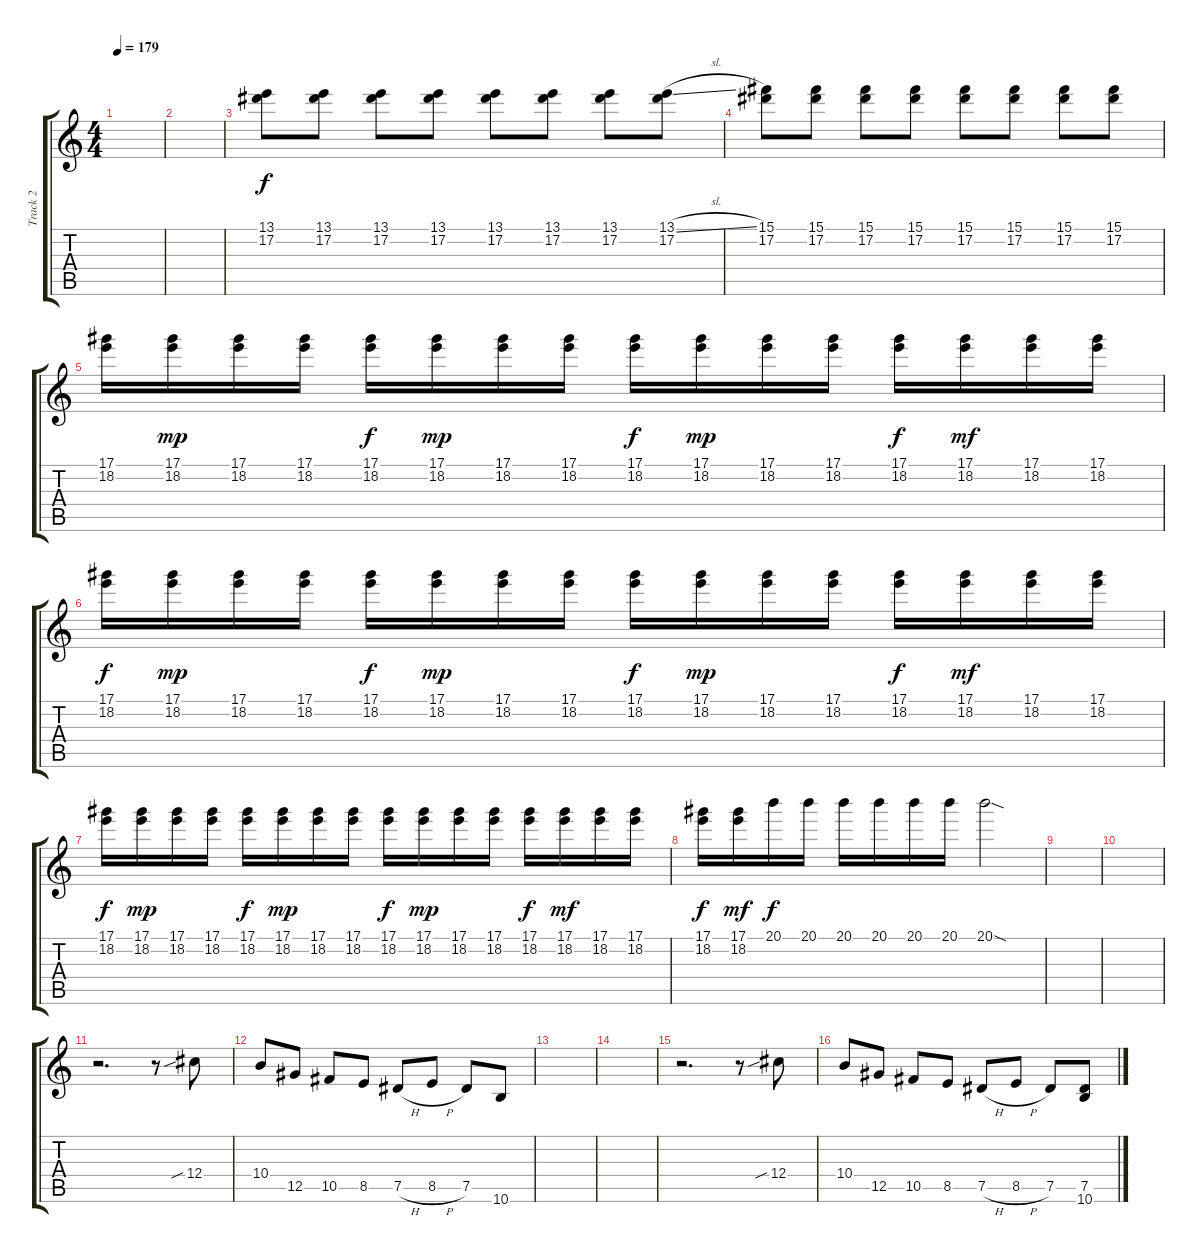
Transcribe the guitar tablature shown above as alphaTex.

\track ("Track 2" "Track 2") {instrument distortionguitar}
\staff {score tabs}
\tuning (Eb4 Bb3 Gb3 Db3 Ab2 Db2) {hide}
\ts (4 4)
\tempo 179
\clef g2
\ks c
|
|
(13.1 17.2).8{volume 10 balance 16} (13.1 17.2).8 (13.1 17.2).8 (13.1 17.2).8 (13.1 17.2).8 (13.1 17.2).8 (13.1 17.2).8 (13.1{sl} 17.2).8 |
(15.1 17.2).8 (15.1 17.2).8 (15.1 17.2).8 (15.1 17.2).8 (15.1 17.2).8 (15.1 17.2).8 (15.1 17.2).8 (15.1 17.2).8 |
(17.1 18.2).16 (17.1 18.2).16{dy mp} (17.1 18.2).16 (17.1 18.2).16 (17.1 18.2).16{dy f} (17.1 18.2).16{dy mp} (17.1 18.2).16 (17.1 18.2).16 (17.1 18.2).16{dy f} (17.1 18.2).16{dy mp} (17.1 18.2).16 (17.1 18.2).16 (17.1 18.2).16{dy f} (17.1 18.2).16{dy mf} (17.1 18.2).16 (17.1 18.2).16 |
(17.1 18.2).16{dy f} (17.1 18.2).16{dy mp} (17.1 18.2).16 (17.1 18.2).16 (17.1 18.2).16{dy f} (17.1 18.2).16{dy mp} (17.1 18.2).16 (17.1 18.2).16 (17.1 18.2).16{dy f} (17.1 18.2).16{dy mp} (17.1 18.2).16 (17.1 18.2).16 (17.1 18.2).16{dy f} (17.1 18.2).16{dy mf} (17.1 18.2).16 (17.1 18.2).16 |
(17.1 18.2).16{dy f} (17.1 18.2).16{dy mp} (17.1 18.2).16 (17.1 18.2).16 (17.1 18.2).16{dy f} (17.1 18.2).16{dy mp} (17.1 18.2).16 (17.1 18.2).16 (17.1 18.2).16{dy f} (17.1 18.2).16{dy mp} (17.1 18.2).16 (17.1 18.2).16 (17.1 18.2).16{dy f} (17.1 18.2).16{dy mf} (17.1 18.2).16 (17.1 18.2).16 |
(17.1 18.2).16{dy f} (17.1 18.2).16{dy mf} 20.1.16{dy f} 20.1.16 20.1.16 20.1.16 20.1.16 20.1.16 20.1{sod}.2 |
|
|
r.2{d volume 12} r.8 12.4{sib}.8 |
10.4.8 12.5.8 10.5.8 8.5.8 7.5{h}.8 8.5{h}.8 7.5.8 10.6.8 |
|
|
r.2{d} r.8 12.4{sib}.8 |
10.4.8 12.5.8 10.5.8 8.5.8 7.5{h}.8 8.5{h}.8 7.5.8 (7.5 10.6).8
